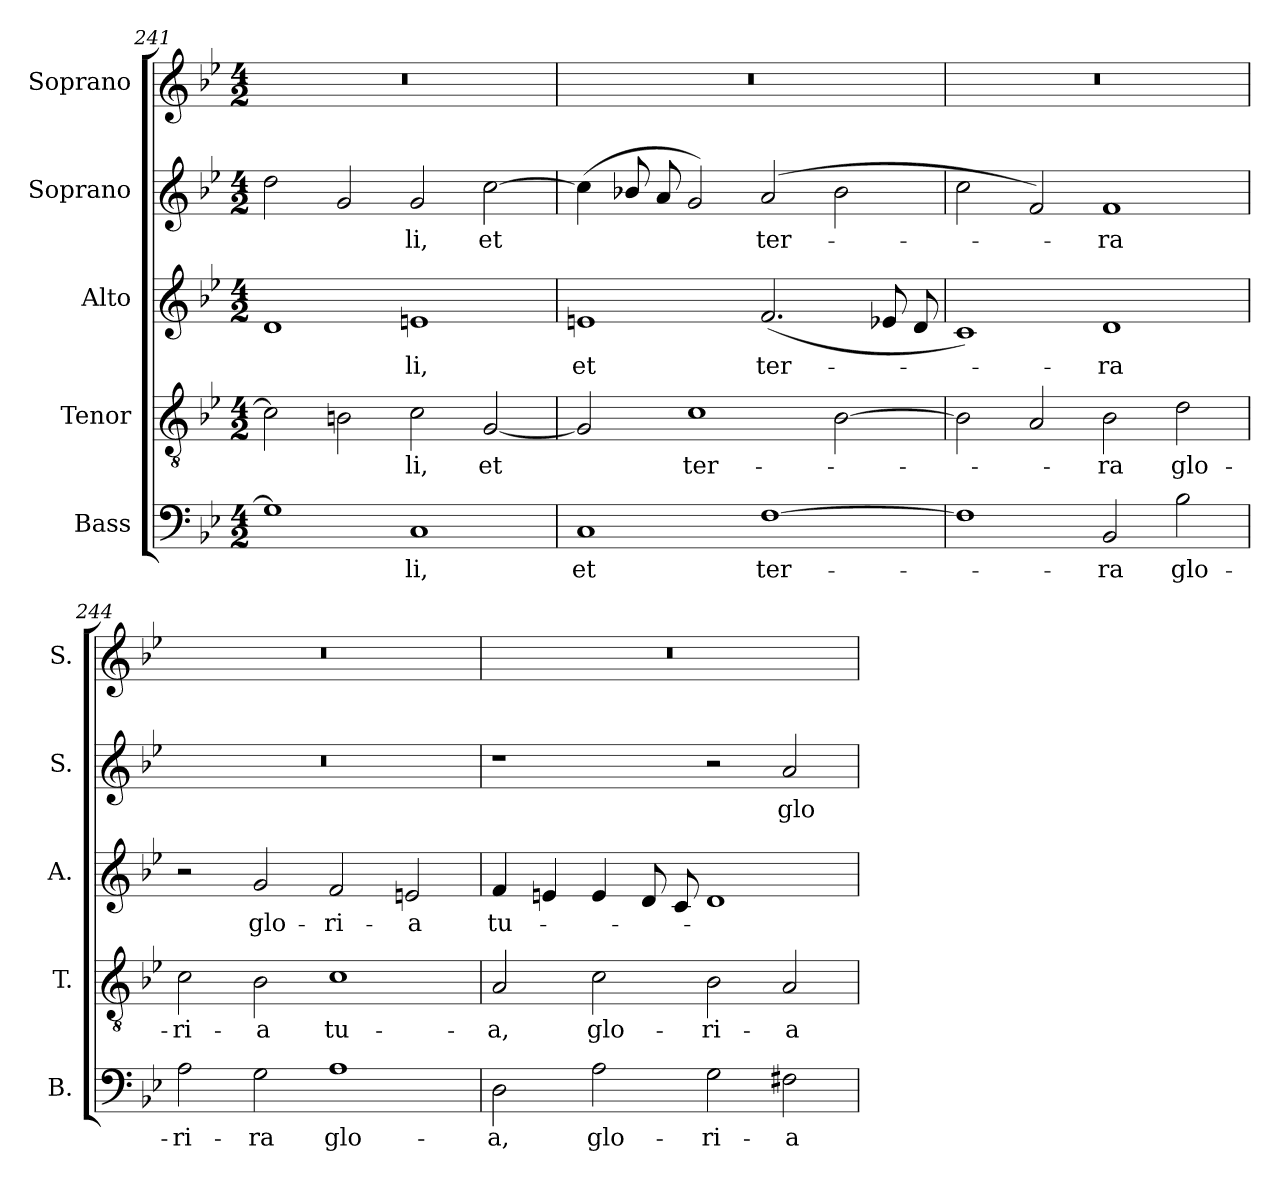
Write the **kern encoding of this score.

**kern	**text	**kern	**text	**kern	**text	**kern	**text	**kern
*part5	*part5	*part4	*part4	*part3	*part3	*part2	*part2	*part1
*staff5	*staff5	*staff4	*staff4	*staff3	*staff3	*staff2	*staff2	*staff1
*I"Bass	*	*I"Tenor	*	*I"Alto	*	*I"Soprano	*	*I"Soprano
*I'B.	*	*I'T.	*	*I'A.	*	*I'S.	*	*I'S.
*clefF4	*	*clefGv2	*	*clefG2	*	*clefG2	*	*clefG2
*	*	*ITrd7c12	*	*	*	*	*	*
*k[b-e-]	*	*k[b-e-]	*	*k[b-e-]	*	*k[b-e-]	*	*k[b-e-]
*B-:	*	*B-:	*	*B-:	*	*B-:	*	*B-:
*M4/2	*	*M4/2	*	*M4/2	*	*M4/2	*	*M4/2
=241	=241	=241	=241	=241	=241	=241	=241	=241
!	!	!	!	!	!	!	!	!LO:N:vis=1
1Gi]	.	2Ci\]	.	1di	.	2ddi\	.	0r
.	.	2BBni\	.	.	.	2gi/	.	.
!	!LO:LY:b:color=#000000	!	!	!	!	!	!	!
!	!	!	!LO:LY:b:color=#000000	!	!	!	!	!
!	!	!	!	!	!LO:LY:b:color=#000000	!	!	!
!	!	!	!	!	!	!	!LO:LY:b:color=#000000	!
1Ci	-li,	2Ci\	-li,	1eni	-li,	2gi/	-li,	.
!	!	!	!LO:LY:b:color=#000000	!	!	!	!	!
!	!	!	!	!	!	!	!LO:LY:b:color=#000000	!
.	.	[2GGi/	et	.	.	[2cci\	et	.
!!LO:PB:g=z
=242	=242	=242	=242	=242	=242	=242	=242	=242
!	!LO:LY:b:color=#000000	!	!	!	!	!	!	!
!	!	!	!	!	!LO:LY:b:color=#000000	!	!	!LO:N:vis=1
1Ci	et	2GGi/]	.	1eni	et	(4cci\]	.	0r
.	.	.	.	.	.	8b-Xi/	.	.
.	.	.	.	.	.	8ai/	.	.
!	!	!	!LO:LY:b:color=#000000	!	!	!	!	!
.	.	1Ci	ter-	.	.	2gi/)	.	.
!	!LO:LY:b:color=#000000	!	!	!	!	!	!	!
!	!	!	!	!	!LO:LY:b:color=#000000	!	!	!
!	!	!	!	!	!	!	!LO:LY:b:color=#000000	!
[1Fi	ter-	.	.	(2.fi/	ter-	(2ai/	ter-	.
.	.	[2BB-i\	.	.	.	2b-i\	.	.
.	.	.	.	8e-Xi/	.	.	.	.
.	.	.	.	8di/	.	.	.	.
=243	=243	=243	=243	=243	=243	=243	=243	=243
!	!	!	!	!	!	!	!	!LO:N:vis=1
1Fi]	.	2BB-i\]	.	1ci)	.	2cci\	.	0r
.	.	2AAi/	.	.	.	2fi/)	.	.
!	!LO:LY:b:color=#000000	!	!	!	!	!	!	!
!	!	!	!LO:LY:b:color=#000000	!	!	!	!	!
!	!	!	!	!	!LO:LY:b:color=#000000	!	!	!
!	!	!	!	!	!	!	!LO:LY:b:color=#000000	!
2BB-i/	-ra	2BB-i\	-ra	1di	-ra	1fi	-ra	.
!	!LO:LY:b:color=#000000	!	!	!	!	!	!	!
!	!	!	!LO:LY:b:color=#000000	!	!	!	!	!
2B-i\	glo-	2Di\	glo-	.	.	.	.	.
=244	=244	=244	=244	=244	=244	=244	=244	=244
!	!LO:LY:b:color=#000000	!	!	!	!	!	!	!
!	!	!	!LO:LY:b:color=#000000	!	!	!LO:N:vis=1	!	!LO:N:vis=1
2Ai\	-ri-	2Ci\	-ri-	2r	.	0r	.	0r
!	!LO:LY:b:color=#000000	!	!	!	!	!	!	!
!	!	!	!LO:LY:b:color=#000000	!	!	!	!	!
!	!	!	!	!	!LO:LY:b:color=#000000	!	!	!
2Gi\	-ra	2BB-i\	-a	2gi/	glo-	.	.	.
!	!LO:LY:b:color=#000000	!	!	!	!	!	!	!
!	!	!	!LO:LY:b:color=#000000	!	!	!	!	!
!	!	!	!	!	!LO:LY:b:color=#000000	!	!	!
1Ai	glo-	1Ci	tu-	2fi/	-ri-	.	.	.
!	!	!	!	!	!LO:LY:b:color=#000000	!	!	!
.	.	.	.	2eni/	-a	.	.	.
=245	=245	=245	=245	=245	=245	=245	=245	=245
!	!LO:LY:b:color=#000000	!	!	!	!	!	!	!
!	!	!	!LO:LY:b:color=#000000	!	!	!	!	!
!	!	!	!	!	!LO:LY:b:color=#000000	!	!	!LO:N:vis=1
2Di\	-a,	2AAi/	-a,	4fi/	tu-	1r	.	0r
.	.	.	.	4eni/	.	.	.	.
!	!LO:LY:b:color=#000000	!	!	!	!	!	!	!
!	!	!	!LO:LY:b:color=#000000	!	!	!	!	!
2Ai\	glo-	2Ci\	glo-	4ei/	.	.	.	.
.	.	.	.	8di/	.	.	.	.
.	.	.	.	8ci/	.	.	.	.
!	!LO:LY:b:color=#000000	!	!	!	!	!	!	!
!	!	!	!LO:LY:b:color=#000000	!	!	!	!	!
2Gi\	-ri-	2BB-i\	-ri-	1di	.	2r	.	.
!	!LO:LY:b:color=#000000	!	!	!	!	!	!	!
!	!	!	!LO:LY:b:color=#000000	!	!	!	!	!
!	!	!	!	!	!	!	!LO:LY:b:color=#000000	!
2F#Xi\	-a	2AAi/	-a	.	.	2ai/	glo-	.
=	=	=	=	=	=	=	=	=
*-	*-	*-	*-	*-	*-	*-	*-	*-
